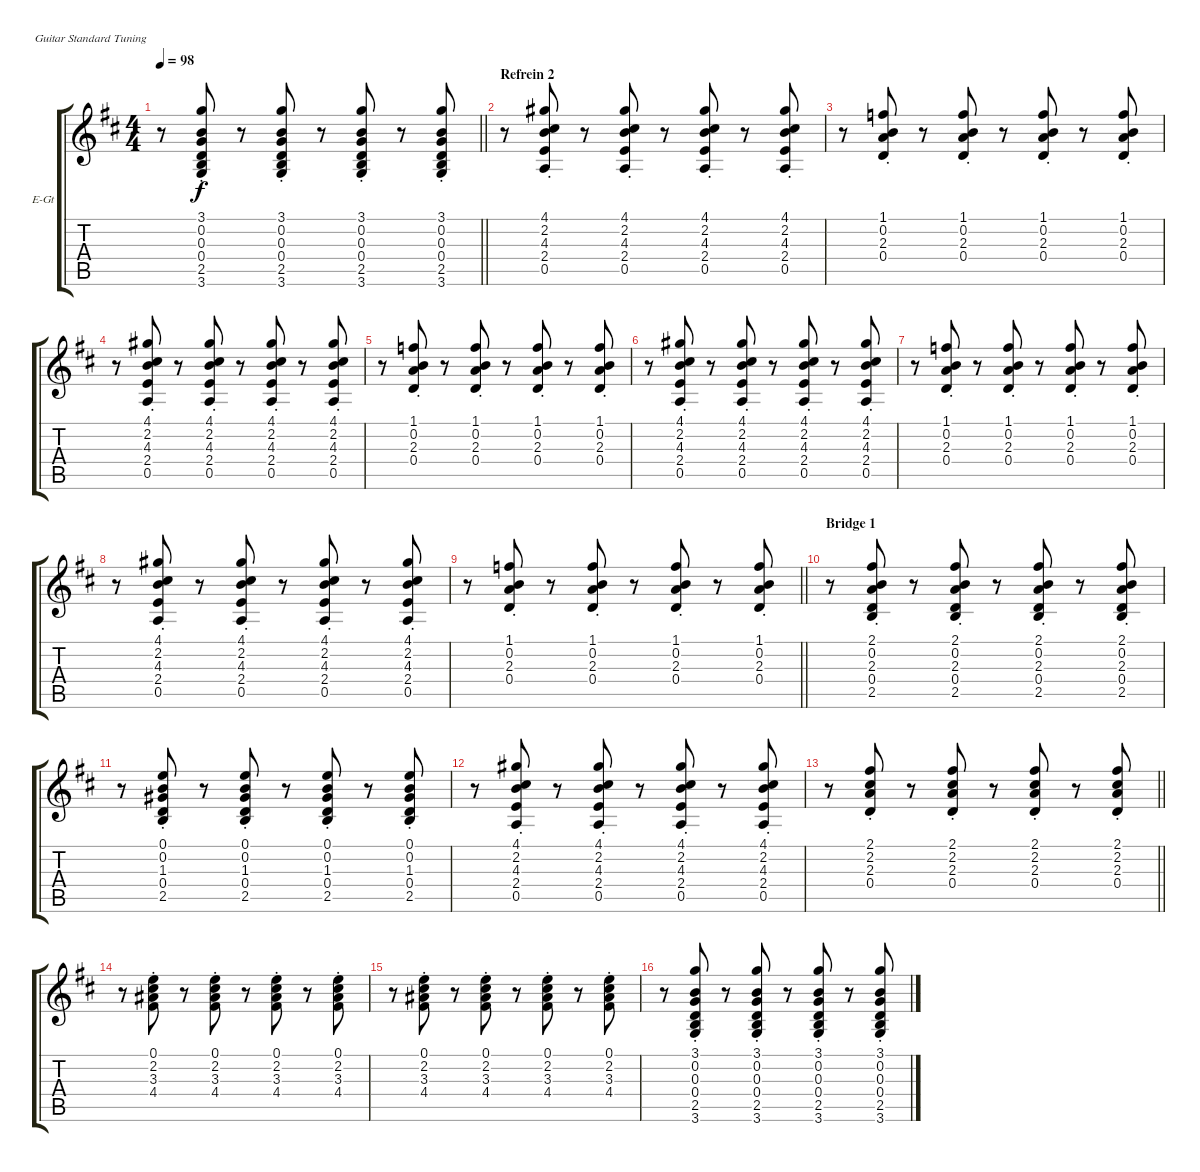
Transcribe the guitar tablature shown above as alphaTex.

\bracketExtendMode groupsimilarinstruments
\firstSystemTrackNameOrientation horizontal
\otherSystemsTrackNameOrientation horizontal
\track ("Electric Guitar" "E-Gt") {instrument electricguitarclean}
\staff {score tabs}
\tuning (E4 B3 G3 D3 A2 E2)
\ts (4 4)
\tempo 98
\clef g2
\barLineRight lightlight
\ks d
r.8{dy f} (3.1{st} 2.5{st} 0.4{st} 0.3{st} 0.2{st} 3.6{st}).8 r.8 (3.1{st} 2.5{st} 0.4{st} 0.3{st} 0.2{st} 3.6{st}).8 r.8 (3.1{st} 2.5{st} 0.4{st} 0.3{st} 0.2{st} 3.6{st}).8 r.8 (3.1{st} 2.5{st} 0.4{st} 0.3{st} 0.2{st} 3.6{st}).8 |
\section ("" "Refrein 2")
r.8 (4.1{st} 2.2{st} 4.3{st} 2.4{st} 0.5{st}).8 r.8 (4.1{st} 2.2{st} 4.3{st} 2.4{st} 0.5{st}).8 r.8 (4.1{st} 2.2{st} 4.3{st} 2.4{st} 0.5{st}).8 r.8 (4.1{st} 2.2{st} 4.3{st} 2.4{st} 0.5{st}).8 |
r.8 (1.1{st} 0.2{st} 2.3{st} 0.4{st}).8 r.8 (1.1{st} 0.2{st} 2.3{st} 0.4{st}).8 r.8 (1.1{st} 0.2{st} 2.3{st} 0.4{st}).8 r.8 (1.1{st} 0.2{st} 2.3{st} 0.4{st}).8 |
r.8 (4.1{st} 2.2{st} 4.3{st} 2.4{st} 0.5{st}).8 r.8 (4.1{st} 2.2{st} 4.3{st} 2.4{st} 0.5{st}).8 r.8 (4.1{st} 2.2{st} 4.3{st} 2.4{st} 0.5{st}).8 r.8 (4.1{st} 2.2{st} 4.3{st} 2.4{st} 0.5{st}).8 |
r.8 (1.1{st} 0.2{st} 2.3{st} 0.4{st}).8 r.8 (1.1{st} 0.2{st} 2.3{st} 0.4{st}).8 r.8 (1.1{st} 0.2{st} 2.3{st} 0.4{st}).8 r.8 (1.1{st} 0.2{st} 2.3{st} 0.4{st}).8 |
r.8 (4.1{st} 2.2{st} 4.3{st} 2.4{st} 0.5{st}).8 r.8 (4.1{st} 2.2{st} 4.3{st} 2.4{st} 0.5{st}).8 r.8 (4.1{st} 2.2{st} 4.3{st} 2.4{st} 0.5{st}).8 r.8 (4.1{st} 2.2{st} 4.3{st} 2.4{st} 0.5{st}).8 |
r.8 (1.1{st} 0.2{st} 2.3{st} 0.4{st}).8 r.8 (1.1{st} 0.2{st} 2.3{st} 0.4{st}).8 r.8 (1.1{st} 0.2{st} 2.3{st} 0.4{st}).8 r.8 (1.1{st} 0.2{st} 2.3{st} 0.4{st}).8 |
r.8 (4.1{st} 2.2{st} 4.3{st} 2.4{st} 0.5{st}).8 r.8 (4.1{st} 2.2{st} 4.3{st} 2.4{st} 0.5{st}).8 r.8 (4.1{st} 2.2{st} 4.3{st} 2.4{st} 0.5{st}).8 r.8 (4.1{st} 2.2{st} 4.3{st} 2.4{st} 0.5{st}).8 |
\barLineRight lightlight
r.8 (1.1{st} 0.2{st} 2.3{st} 0.4{st}).8 r.8 (1.1{st} 0.2{st} 2.3{st} 0.4{st}).8 r.8 (1.1{st} 0.2{st} 2.3{st} 0.4{st}).8 r.8 (1.1{st} 0.2{st} 2.3{st} 0.4{st}).8 |
\section ("" "Bridge 1")
r.8 (2.5{st} 0.4{st} 2.3{st} 0.2{st} 2.1{st}).8 r.8 (2.5{st} 0.4{st} 2.3{st} 0.2{st} 2.1{st}).8 r.8 (2.5{st} 0.4{st} 2.3{st} 0.2{st} 2.1{st}).8 r.8 (2.5{st} 0.4{st} 2.3{st} 0.2{st} 2.1{st}).8 |
r.8 (0.1{st} 0.2{st} 1.3{st} 0.4{st} 2.5{st}).8 r.8 (0.1{st} 0.2{st} 1.3{st} 0.4{st} 2.5{st}).8 r.8 (0.1{st} 0.2{st} 1.3{st} 0.4{st} 2.5{st}).8 r.8 (0.1{st} 0.2{st} 1.3{st} 0.4{st} 2.5{st}).8 |
r.8 (4.1{st} 2.2{st} 4.3{st} 2.4{st} 0.5{st}).8 r.8 (4.1{st} 2.2{st} 4.3{st} 2.4{st} 0.5{st}).8 r.8 (4.1{st} 2.2{st} 4.3{st} 2.4{st} 0.5{st}).8 r.8 (4.1{st} 2.2{st} 4.3{st} 2.4{st} 0.5{st}).8 |
\barLineRight lightlight
r.8 (2.1{st} 2.2{st} 2.3{st} 0.4{st}).8 r.8 (2.1{st} 2.2{st} 2.3{st} 0.4{st}).8 r.8 (2.1{st} 2.2{st} 2.3{st} 0.4{st}).8 r.8 (2.1{st} 2.2{st} 2.3{st} 0.4{st}).8 |
r.8 (0.1{st} 2.2{st} 3.3{st} 4.4{st}).8 r.8 (0.1{st} 2.2{st} 3.3{st} 4.4{st}).8 r.8 (0.1{st} 2.2{st} 3.3{st} 4.4{st}).8 r.8 (0.1{st} 2.2{st} 3.3{st} 4.4{st}).8 |
r.8 (0.1{st} 2.2{st} 3.3{st} 4.4{st}).8 r.8 (0.1{st} 2.2{st} 3.3{st} 4.4{st}).8 r.8 (0.1{st} 2.2{st} 3.3{st} 4.4{st}).8 r.8 (0.1{st} 2.2{st} 3.3{st} 4.4{st}).8 |
r.8 (3.1{st} 2.5{st} 0.4{st} 0.3{st} 0.2{st} 3.6{st}).8 r.8 (3.1{st} 2.5{st} 0.4{st} 0.3{st} 0.2{st} 3.6{st}).8 r.8 (3.1{st} 2.5{st} 0.4{st} 0.3{st} 0.2{st} 3.6{st}).8 r.8 (3.1{st} 2.5{st} 0.4{st} 0.3{st} 0.2{st} 3.6{st}).8
